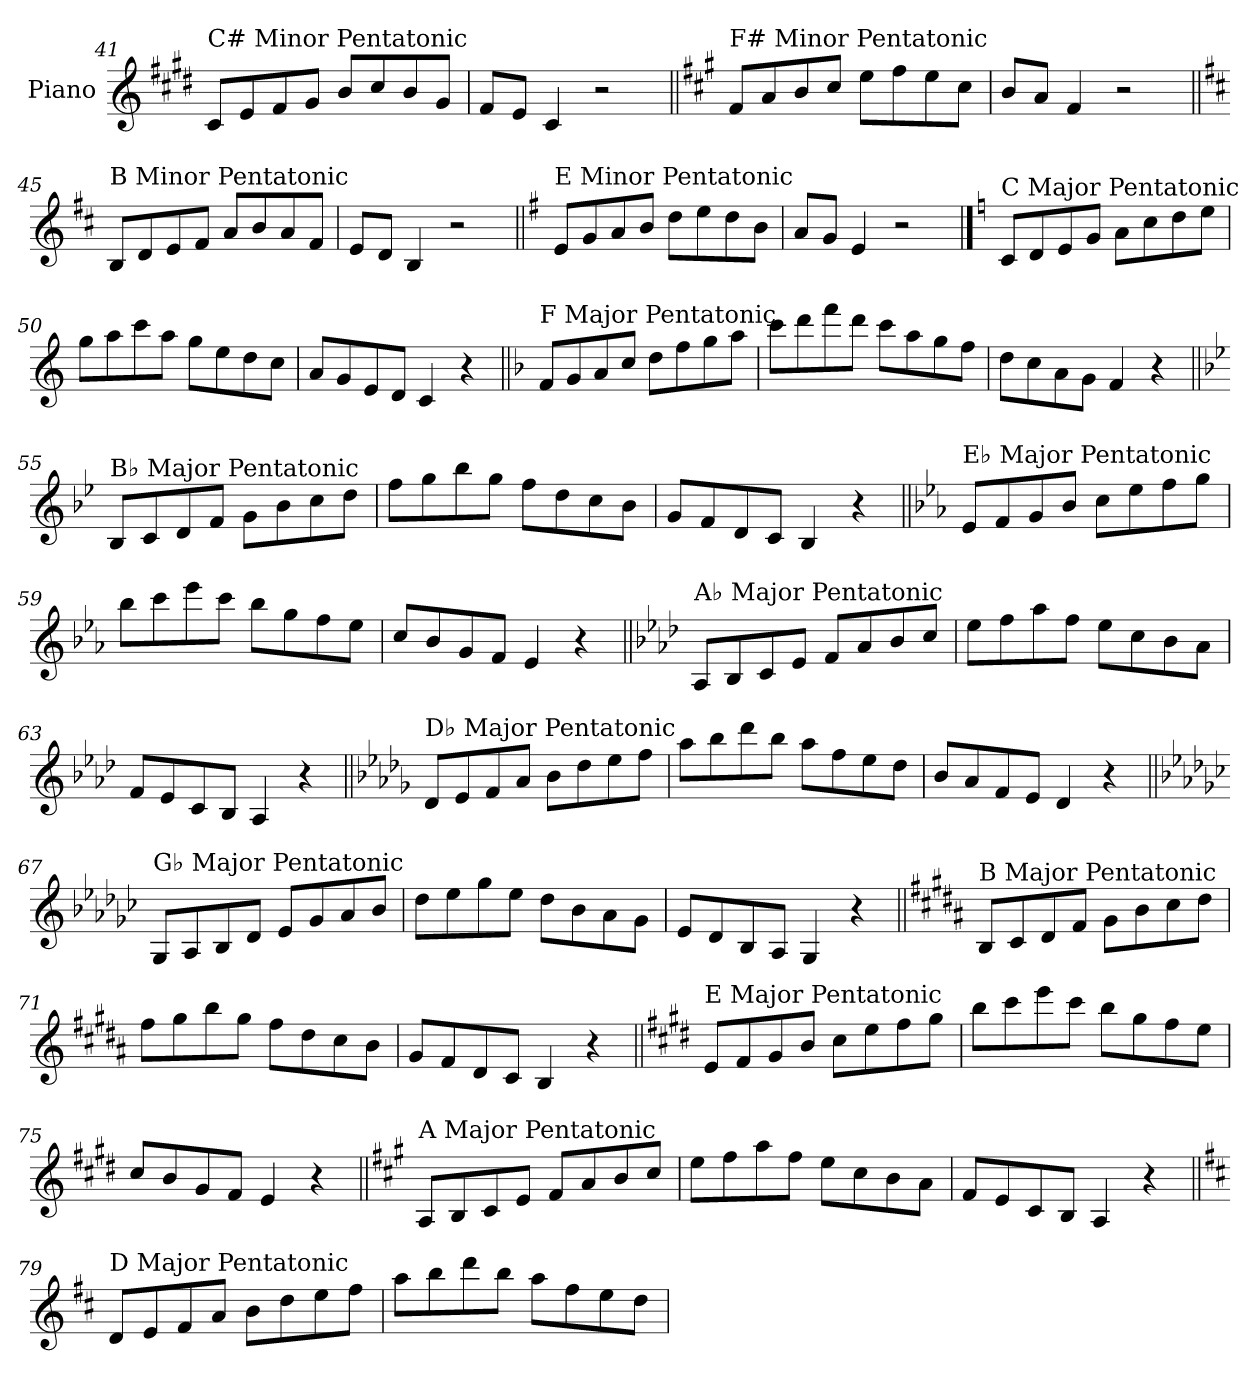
**kern
*part1
*staff1
*I"Piano
*I'Pno.
!!LO:LB:g=z
*clefG2
*k[f#c#g#d#]
=41
!LO:TX:a:t=C# Minor Pentatonic
8c#/L
8e/
8f#/
8g#/J
8b/L
8cc#/
8b/
8g#/J
=42
8f#/L
8e/J
4c#/
2r
=43||
*k[f#c#g#]
!LO:TX:a:t=F# Minor Pentatonic
8f#/L
8a/
8b/
8cc#/J
8ee\L
8ff#\
8ee\
8cc#\J
=44
8b/L
8a/J
4f#/
2r
!!LO:LB:g=z
=45||
*k[f#c#]
!LO:TX:a:t=B Minor Pentatonic
8B/L
8d/
8e/
8f#/J
8a/L
8b/
8a/
8f#/J
=46
8e/L
8d/J
4B/
2r
=47||
*k[f#]
!LO:TX:a:t=E Minor Pentatonic
8e/L
8g/
8a/
8b/J
8dd\L
8ee\
8dd\
8b\J
=48
8a/L
8g/J
4e/
2r
!!LO:PB:g=z
==49
*k[]
!LO:TX:a:t=C Major Pentatonic
8c/L
8d/
8e/
8g/J
8a\L
8cc\
8dd\
8ee\J
=50
8gg\L
8aa\
8ccc\
8aa\J
8gg\L
8ee\
8dd\
8cc\J
=51
8a/L
8g/
8e/
8d/J
4c/
4r
=52||
*k[b-]
!LO:TX:a:t=F Major Pentatonic
8f/L
8g/
8a/
8cc/J
8dd\L
8ff\
8gg\
8aa\J
=53
8ccc\L
8ddd\
8fff\
8ddd\J
8ccc\L
8aa\
8gg\
8ff\J
=54
8dd\L
8cc\
8a\
8g\J
4f/
4r
!!LO:LB:g=z
=55||
*k[b-e-]
!LO:TX:a:t=B♭ Major Pentatonic
8B-/L
8c/
8d/
8f/J
8g\L
8b-\
8cc\
8dd\J
=56
8ff\L
8gg\
8bb-\
8gg\J
8ff\L
8dd\
8cc\
8b-\J
=57
8g/L
8f/
8d/
8c/J
4B-/
4r
=58||
*k[b-e-a-]
!LO:TX:a:t=E♭ Major Pentatonic
8e-/L
8f/
8g/
8b-/J
8cc\L
8ee-\
8ff\
8gg\J
=59
8bb-\L
8ccc\
8eee-\
8ccc\J
8bb-\L
8gg\
8ff\
8ee-\J
=60
8cc/L
8b-/
8g/
8f/J
4e-/
4r
!!LO:LB:g=z
=61||
*k[b-e-a-d-]
!LO:TX:a:t=A♭ Major Pentatonic
8A-/L
8B-/
8c/
8e-/J
8f/L
8a-/
8b-/
8cc/J
=62
8ee-\L
8ff\
8aa-\
8ff\J
8ee-\L
8cc\
8b-\
8a-\J
=63
8f/L
8e-/
8c/
8B-/J
4A-/
4r
=64||
*k[b-e-a-d-g-]
!LO:TX:a:t=D♭ Major Pentatonic
8d-/L
8e-/
8f/
8a-/J
8b-\L
8dd-\
8ee-\
8ff\J
=65
8aa-\L
8bb-\
8ddd-\
8bb-\J
8aa-\L
8ff\
8ee-\
8dd-\J
=66
8b-/L
8a-/
8f/
8e-/J
4d-/
4r
!!LO:LB:g=z
=67||
*k[b-e-a-d-g-c-]
!LO:TX:a:t=G♭ Major Pentatonic
8G-/L
8A-/
8B-/
8d-/J
8e-/L
8g-/
8a-/
8b-/J
=68
8dd-\L
8ee-\
8gg-\
8ee-\J
8dd-\L
8b-\
8a-\
8g-\J
=69
8e-/L
8d-/
8B-/
8A-/J
4G-/
4r
=70||
*k[f#c#g#d#a#]
!LO:TX:a:t=B Major Pentatonic
8B/L
8c#/
8d#/
8f#/J
8g#\L
8b\
8cc#\
8dd#\J
=71
8ff#\L
8gg#\
8bb\
8gg#\J
8ff#\L
8dd#\
8cc#\
8b\J
=72
8g#/L
8f#/
8d#/
8c#/J
4B/
4r
!!LO:LB:g=z
=73||
*k[f#c#g#d#]
!LO:TX:a:t=E Major Pentatonic
8e/L
8f#/
8g#/
8b/J
8cc#\L
8ee\
8ff#\
8gg#\J
=74
8bb\L
8ccc#\
8eee\
8ccc#\J
8bb\L
8gg#\
8ff#\
8ee\J
=75
8cc#/L
8b/
8g#/
8f#/J
4e/
4r
=76||
*k[f#c#g#]
!LO:TX:a:t=A Major Pentatonic
8A/L
8B/
8c#/
8e/J
8f#/L
8a/
8b/
8cc#/J
=77
8ee\L
8ff#\
8aa\
8ff#\J
8ee\L
8cc#\
8b\
8a\J
=78
8f#/L
8e/
8c#/
8B/J
4A/
4r
!!LO:LB:g=z
=79||
*k[f#c#]
!LO:TX:a:t=D Major Pentatonic
8d/L
8e/
8f#/
8a/J
8b\L
8dd\
8ee\
8ff#\J
=80
8aa\L
8bb\
8ddd\
8bb\J
8aa\L
8ff#\
8ee\
8dd\J
=
*-
